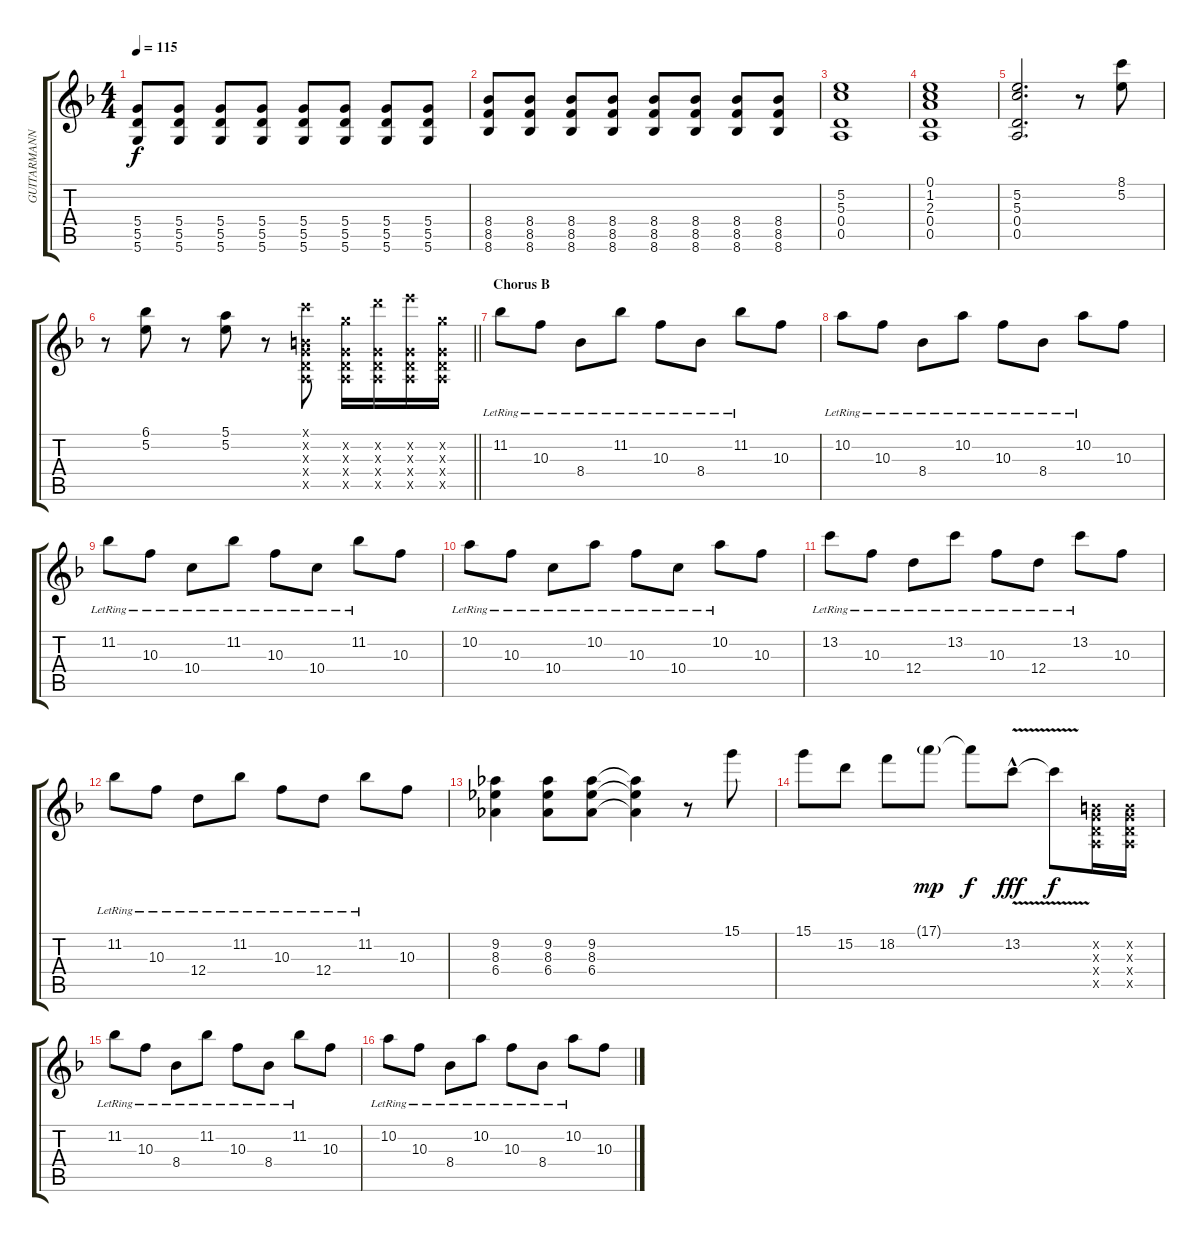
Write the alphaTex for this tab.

\track ("GUITARMANN" "GUITARMANN") {instrument electricguitarclean}
\staff {score tabs}
\tuning (E4 B3 G3 D3 A2 D2) {hide}
\ts (4 4)
\tempo 115
\clef g2
\ks f
(5.4 5.5 5.6).8{dy f} (5.4 5.5 5.6).8 (5.4 5.5 5.6).8 (5.4 5.5 5.6).8 (5.4 5.5 5.6).8 (5.4 5.5 5.6).8 (5.4 5.5 5.6).8 (5.4 5.5 5.6).8 |
(8.4 8.5 8.6).8 (8.4 8.5 8.6).8 (8.4 8.5 8.6).8 (8.4 8.5 8.6).8 (8.4 8.5 8.6).8 (8.4 8.5 8.6).8 (8.4 8.5 8.6).8 (8.4 8.5 8.6).8 |
(5.2 5.3 0.4 0.5).1 |
(0.1 1.2 2.3 0.4 0.5).1 |
(5.2 5.3 0.4 0.5).2{d} r.8 (8.1 5.2).8 |
\barLineRight lightlight
r.8 (6.1 5.2).8 r.8 (5.1 5.2).8 r.8 (8.1{x} 0.2{x} 0.3{x} 0.4{x} 0.5{x}).8 (8.2{x} 0.3{x} 0.4{x} 0.5{x}).16 (15.2{x} 0.3{x} 0.4{x} 0.5{x}).16 (17.2{x} 0.3{x} 0.4{x} 0.5{x}).16 (8.2{x} 0.3{x} 0.4{x} 0.5{x}).16 |
\section ("" "Chorus B")
11.2{lr}.8 10.3{lr}.8 8.4{lr}.8 11.2{lr}.8 10.3{lr}.8 8.4{lr}.8 11.2{lr}.8 10.3.8 |
10.2{lr}.8 10.3{lr}.8 8.4{lr}.8 10.2{lr}.8 10.3{lr}.8 8.4{lr}.8 10.2{lr}.8 10.3.8 |
11.2{lr}.8 10.3{lr}.8 10.4{lr}.8 11.2{lr}.8 10.3{lr}.8 10.4{lr}.8 11.2{lr}.8 10.3.8 |
10.2{lr}.8 10.3{lr}.8 10.4{lr}.8 10.2{lr}.8 10.3{lr}.8 10.4{lr}.8 10.2{lr}.8 10.3.8 |
13.2{lr}.8 10.3{lr}.8 12.4{lr}.8 13.2{lr}.8 10.3{lr}.8 12.4{lr}.8 13.2{lr}.8 10.3.8 |
11.2{lr}.8 10.3{lr}.8 12.4{lr}.8 11.2{lr}.8 10.3{lr}.8 12.4{lr}.8 11.2{lr}.8 10.3.8 |
(9.2 8.3 6.4).4 (9.2 8.3 6.4).8 (9.2 8.3 6.4).8 (9.2{t} 8.3{t} 6.4{t}).4 r.8 15.1.8 |
15.1.8 15.2.8 18.2.8 17.1{g}.8{dy mp} 17.1{t}.8{dy f} 13.2{v hac}.8{dy fff} 13.2{t}.8{dy f} (0.2{x} 0.3{x} 0.4{x} 0.5{x}).16 (0.2{x} 0.3{x} 0.4{x} 0.5{x}).16 |
11.2{lr}.8 10.3{lr}.8 8.4{lr}.8 11.2{lr}.8 10.3{lr}.8 8.4{lr}.8 11.2{lr}.8 10.3.8 |
10.2{lr}.8 10.3{lr}.8 8.4{lr}.8 10.2{lr}.8 10.3{lr}.8 8.4{lr}.8 10.2{lr}.8 10.3.8
